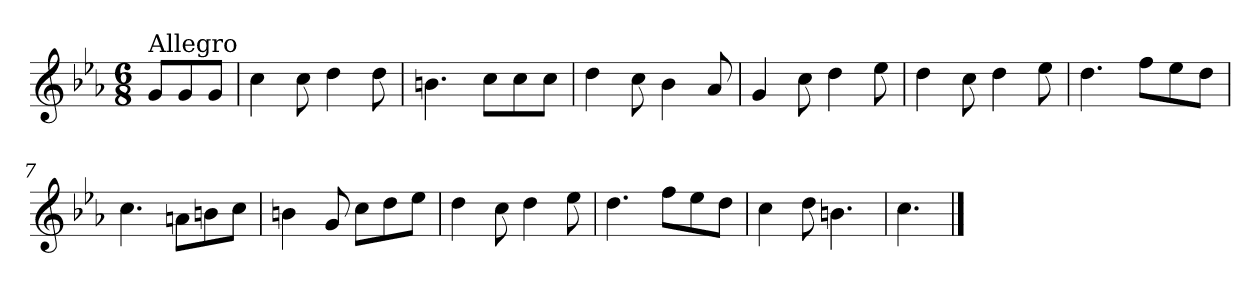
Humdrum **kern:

**kern
*part1
*staff1
*clefG2
*k[b-e-a-]
*E-:
*M6/8
=
!LO:TX:a:t=Allegro
8g/L
8g/
8g/J
=1
4cc\
8cc\
4dd\
8dd\
=2
4.bn\
8cc\L
8cc\
8cc\J
=3
4dd\
8cc\
4b-\
8a-/
=4
4g/
8cc\
4dd\
8ee-\
=5
4dd\
8cc\
4dd\
8ee-\
!!LO:LB:g=z
=6
4.dd\
8ff\L
8ee-\
8dd\J
=7
4.cc\
8an\L
8bn\
8cc\J
=8
4bn\
8g/
8cc\L
8dd\
8ee-\J
=9
4dd\
8cc\
4dd\
8ee-\
=10
4.dd\
8ff\L
8ee-\
8dd\J
=11
4cc\
8dd\
4.bn\
!!LO:LB:g=z
=12
4.cc\
==
*-
